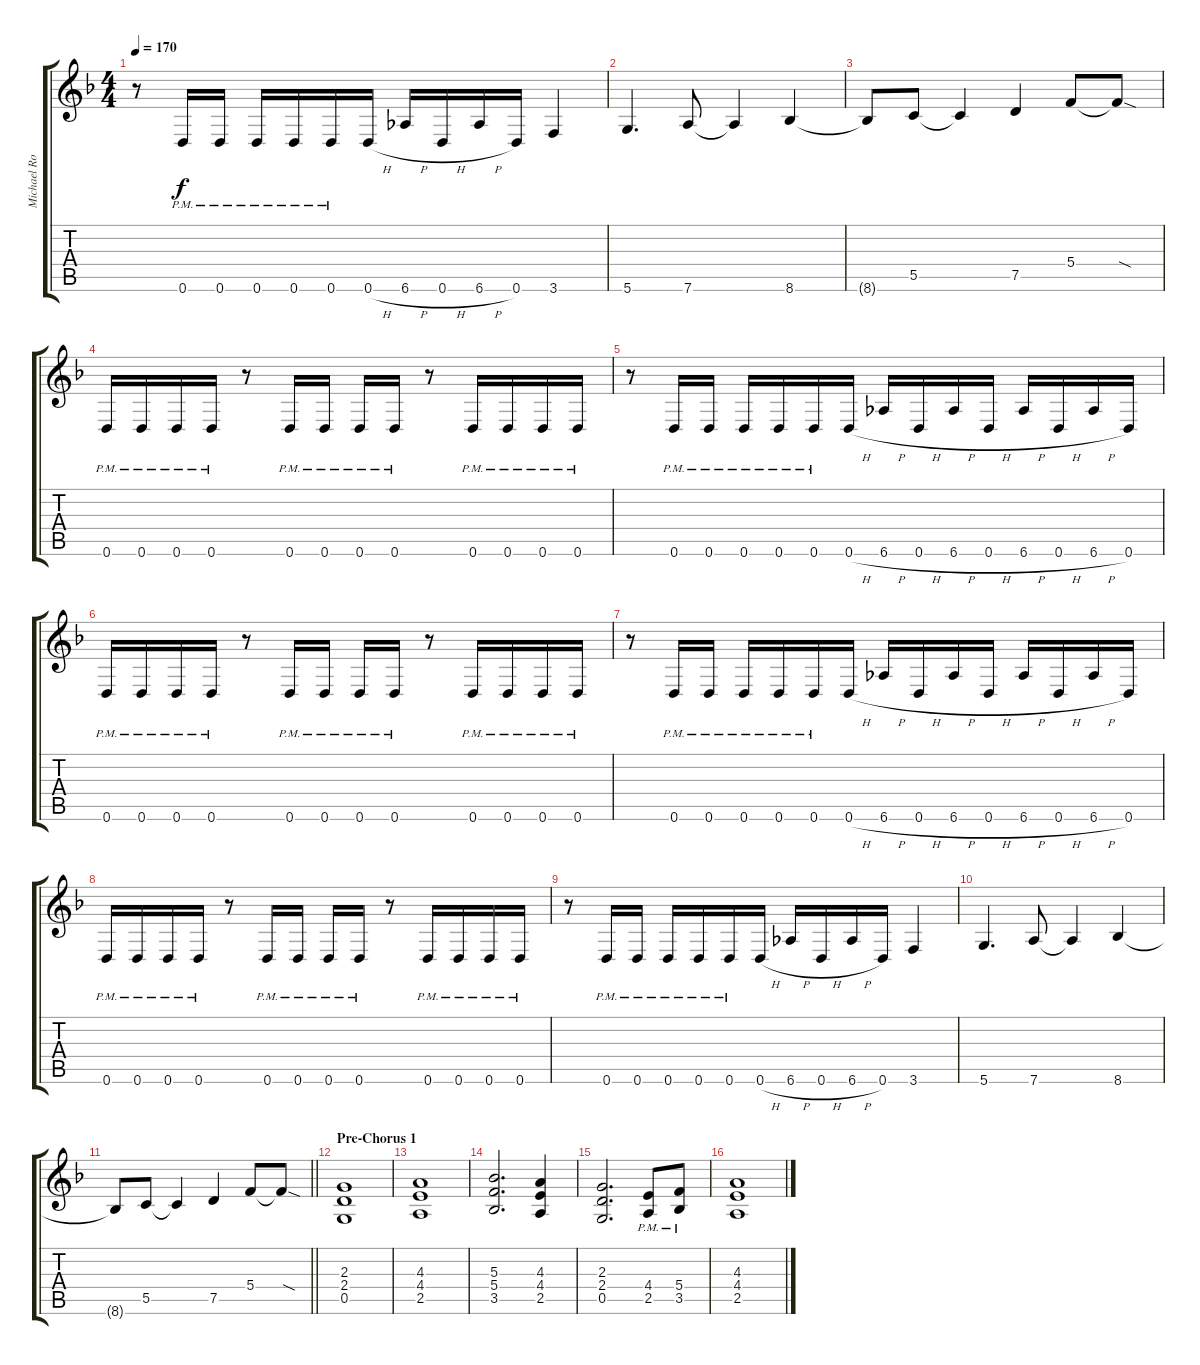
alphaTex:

\track ("Michael Romeo Gtr. R" "Michael Ro") {instrument distortionguitar}
\staff {score tabs}
\tuning (D4 A3 F3 C3 G2 D2) {hide}
\ts (4 4)
\tempo 170
\clef g2
\ks dminor
r.8{dy f} 0.6{pm}.16 0.6{pm}.16 0.6{pm}.16 0.6{pm}.16 0.6{pm}.16 0.6{h}.16 6.6{h}.16 0.6{h}.16 6.6{h}.16 0.6.16 3.6.4 |
5.6.4{d} 7.6.8 7.6{t}.4 8.6.4 |
8.6{t}.8 5.5.8 5.5{t}.4 7.5.4 5.4.8 5.4{sod t}.8 |
0.6{pm}.16 0.6{pm}.16 0.6{pm}.16 0.6{pm}.16 r.8 0.6{pm}.16 0.6{pm}.16 0.6{pm}.16 0.6{pm}.16 r.8 0.6{pm}.16 0.6{pm}.16 0.6{pm}.16 0.6{pm}.16 |
r.8 0.6{pm}.16 0.6{pm}.16 0.6{pm}.16 0.6{pm}.16 0.6{pm}.16 0.6{h}.16 6.6{h}.16 0.6{h}.16 6.6{h}.16 0.6{h}.16 6.6{h}.16 0.6{h}.16 6.6{h}.16 0.6.16 |
0.6{pm}.16 0.6{pm}.16 0.6{pm}.16 0.6{pm}.16 r.8 0.6{pm}.16 0.6{pm}.16 0.6{pm}.16 0.6{pm}.16 r.8 0.6{pm}.16 0.6{pm}.16 0.6{pm}.16 0.6{pm}.16 |
r.8 0.6{pm}.16 0.6{pm}.16 0.6{pm}.16 0.6{pm}.16 0.6{pm}.16 0.6{h}.16 6.6{h}.16 0.6{h}.16 6.6{h}.16 0.6{h}.16 6.6{h}.16 0.6{h}.16 6.6{h}.16 0.6.16 |
0.6{pm}.16 0.6{pm}.16 0.6{pm}.16 0.6{pm}.16 r.8 0.6{pm}.16 0.6{pm}.16 0.6{pm}.16 0.6{pm}.16 r.8 0.6{pm}.16 0.6{pm}.16 0.6{pm}.16 0.6{pm}.16 |
r.8 0.6{pm}.16 0.6{pm}.16 0.6{pm}.16 0.6{pm}.16 0.6{pm}.16 0.6{h}.16 6.6{h}.16 0.6{h}.16 6.6{h}.16 0.6.16 3.6.4 |
5.6.4{d} 7.6.8 7.6{t}.4 8.6.4 |
\barLineRight lightlight
8.6{t}.8 5.5.8 5.5{t}.4 7.5.4 5.4.8 5.4{sod t}.8 |
\section ("" "Pre-Chorus 1")
(2.3 2.4 0.5).1 |
(4.3 4.4 2.5).1 |
(5.3 5.4 3.5).2{d} (4.3 4.4 2.5).4 |
(2.3 2.4 0.5).2{d} (4.4{pm} 2.5{pm}).8 (5.4{pm} 3.5{pm}).8 |
(4.3 4.4 2.5).1
